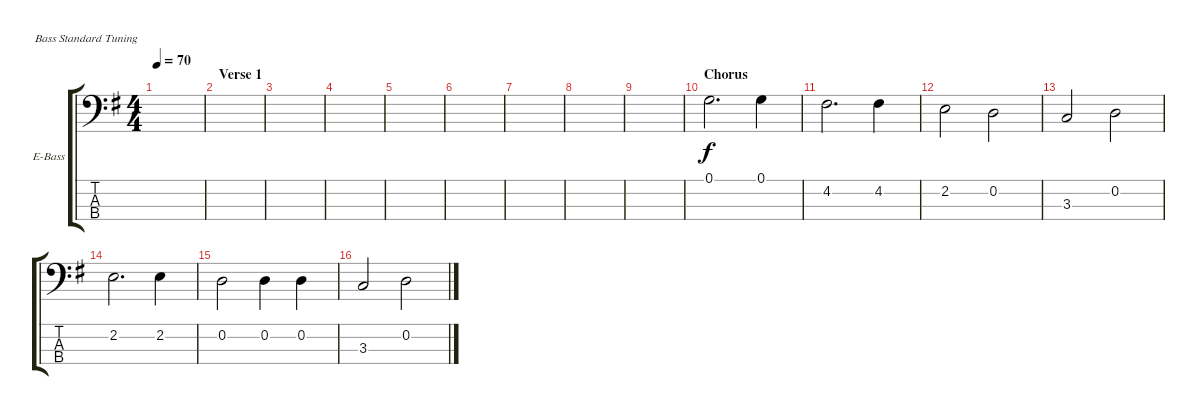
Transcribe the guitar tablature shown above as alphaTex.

\defaultSystemsLayout 4
\bracketExtendMode groupsimilarinstruments
\firstSystemTrackNameOrientation horizontal
\otherSystemsTrackNameOrientation horizontal
\track ("Electric Bass" "E-Bass") {instrument electricbassfinger}
\staff {score tabs}
\tuning (G2 D2 A1 E1)
\ts (4 4)
\tempo 70
\clef f4
\scale
0.511811
\ks eminor
|
\section ("" "Verse 1")
\scale
0.244094 |
\scale
0.244094 |
\scale
0.333333 |
\scale
0.333333 |
\scale
0.333333 |
\scale
0.333333 |
\scale
0.333333 |
\scale
0.333333 |
\section ("" "Chorus")
\scale
0.333333 0.1.2{d} 0.1.4 |
\scale
0.333333 4.2.2{d} 4.2.4 |
\scale
0.333333 2.2.2 0.2.2 |
\scale
0.333333 3.3.2 0.2.2 |
\scale
0.333333 2.2.2{d} 2.2.4 |
\scale
0.333333 0.2.2 0.2.4 0.2.4 |
3.3.2 0.2.2
